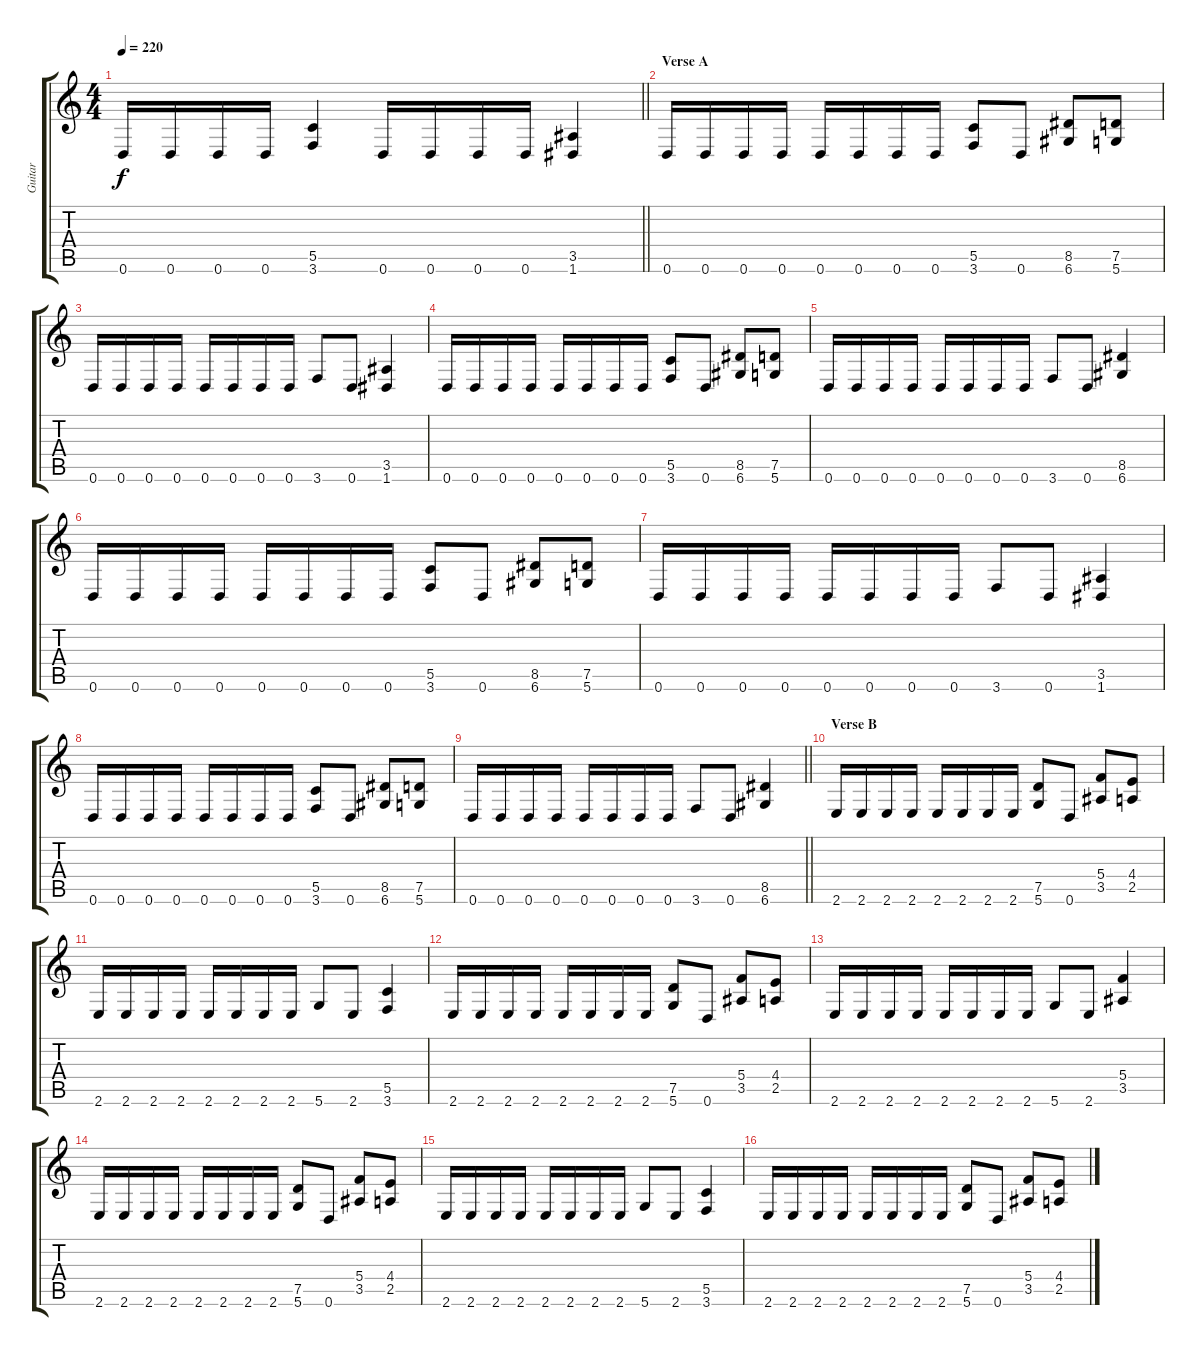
\track ("Guitar" "Guitar") {instrument distortionguitar}
\staff {score tabs}
\tuning (D4 A3 F3 C3 G2 D2) {hide}
\ts (4 4)
\tempo 220
\clef g2
\barLineRight lightlight
\ks c
0.6.16{dy f} 0.6.16 0.6.16 0.6.16 (5.5 3.6).4 0.6.16 0.6.16 0.6.16 0.6.16 (3.5 1.6).4 |
\section ("" "Verse A")
0.6.16 0.6.16 0.6.16 0.6.16 0.6.16 0.6.16 0.6.16 0.6.16 (5.5 3.6).8 0.6.8 (8.5 6.6).8 (7.5 5.6).8 |
0.6.16 0.6.16 0.6.16 0.6.16 0.6.16 0.6.16 0.6.16 0.6.16 3.6.8 0.6.8 (3.5 1.6).4 |
0.6.16 0.6.16 0.6.16 0.6.16 0.6.16 0.6.16 0.6.16 0.6.16 (5.5 3.6).8 0.6.8 (8.5 6.6).8 (7.5 5.6).8 |
0.6.16 0.6.16 0.6.16 0.6.16 0.6.16 0.6.16 0.6.16 0.6.16 3.6.8 0.6.8 (8.5 6.6).4 |
0.6.16 0.6.16 0.6.16 0.6.16 0.6.16 0.6.16 0.6.16 0.6.16 (5.5 3.6).8 0.6.8 (8.5 6.6).8 (7.5 5.6).8 |
0.6.16 0.6.16 0.6.16 0.6.16 0.6.16 0.6.16 0.6.16 0.6.16 3.6.8 0.6.8 (3.5 1.6).4 |
0.6.16 0.6.16 0.6.16 0.6.16 0.6.16 0.6.16 0.6.16 0.6.16 (5.5 3.6).8 0.6.8 (8.5 6.6).8 (7.5 5.6).8 |
\barLineRight lightlight
0.6.16 0.6.16 0.6.16 0.6.16 0.6.16 0.6.16 0.6.16 0.6.16 3.6.8 0.6.8 (8.5 6.6).4 |
\section ("" "Verse B")
2.6.16 2.6.16 2.6.16 2.6.16 2.6.16 2.6.16 2.6.16 2.6.16 (7.5 5.6).8 0.6.8 (5.4 3.5).8 (4.4 2.5).8 |
2.6.16 2.6.16 2.6.16 2.6.16 2.6.16 2.6.16 2.6.16 2.6.16 5.6.8 2.6.8 (5.5 3.6).4 |
2.6.16 2.6.16 2.6.16 2.6.16 2.6.16 2.6.16 2.6.16 2.6.16 (7.5 5.6).8 0.6.8 (5.4 3.5).8 (4.4 2.5).8 |
2.6.16 2.6.16 2.6.16 2.6.16 2.6.16 2.6.16 2.6.16 2.6.16 5.6.8 2.6.8 (5.4 3.5).4 |
2.6.16 2.6.16 2.6.16 2.6.16 2.6.16 2.6.16 2.6.16 2.6.16 (7.5 5.6).8 0.6.8 (5.4 3.5).8 (4.4 2.5).8 |
2.6.16 2.6.16 2.6.16 2.6.16 2.6.16 2.6.16 2.6.16 2.6.16 5.6.8 2.6.8 (5.5 3.6).4 |
2.6.16 2.6.16 2.6.16 2.6.16 2.6.16 2.6.16 2.6.16 2.6.16 (7.5 5.6).8 0.6.8 (5.4 3.5).8 (4.4 2.5).8
